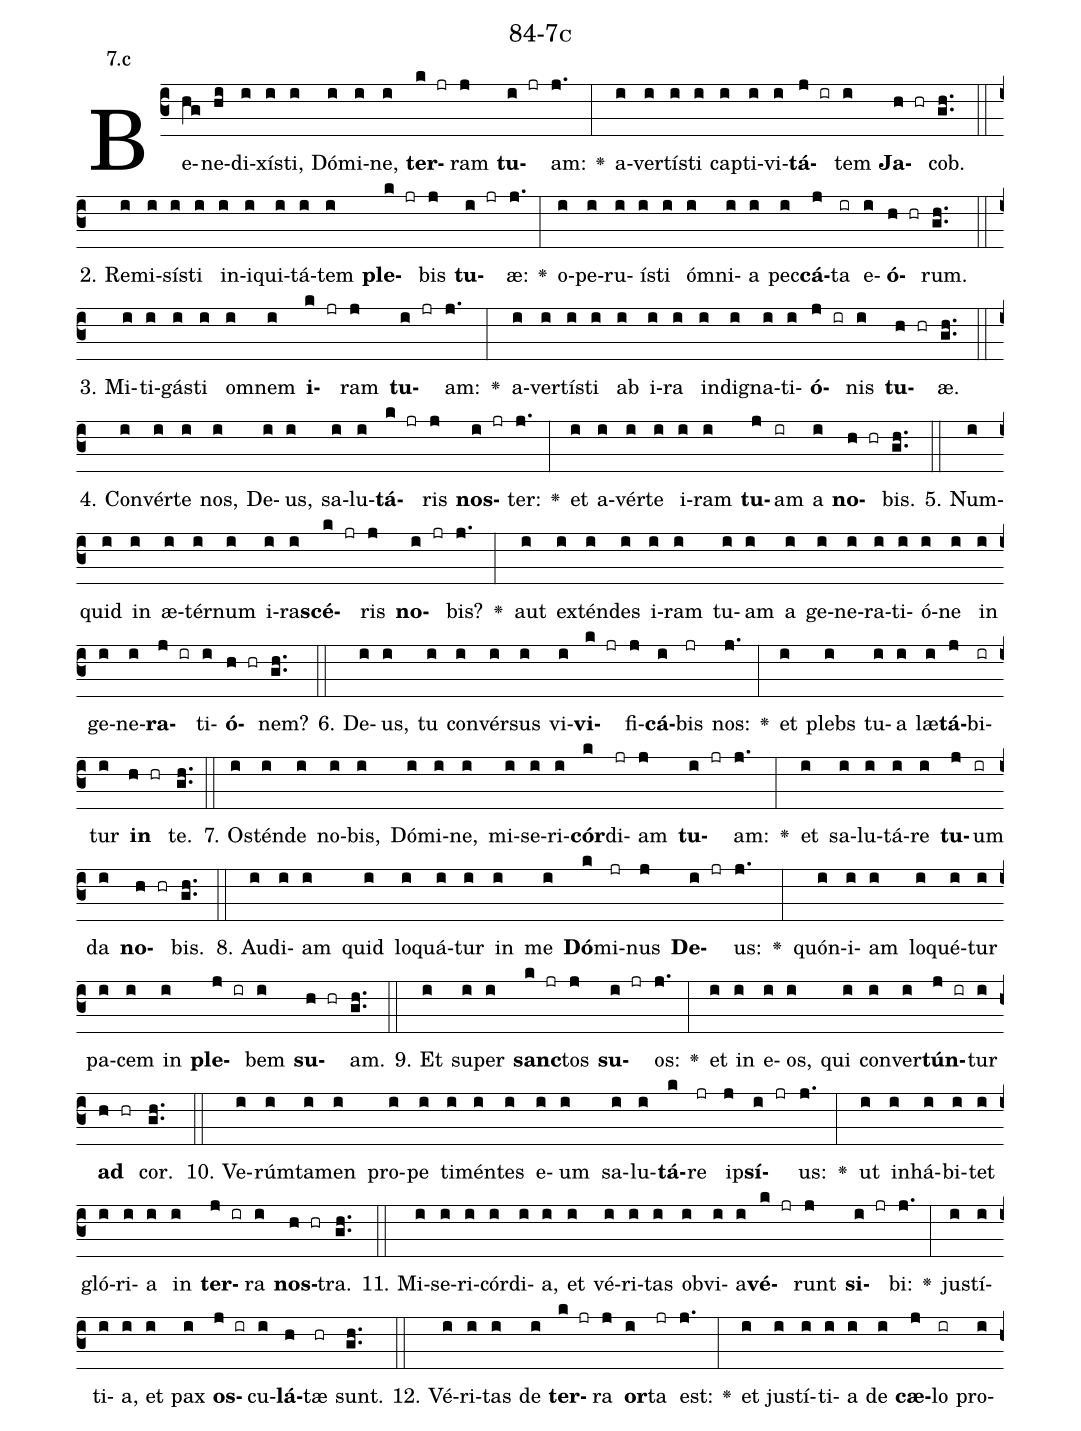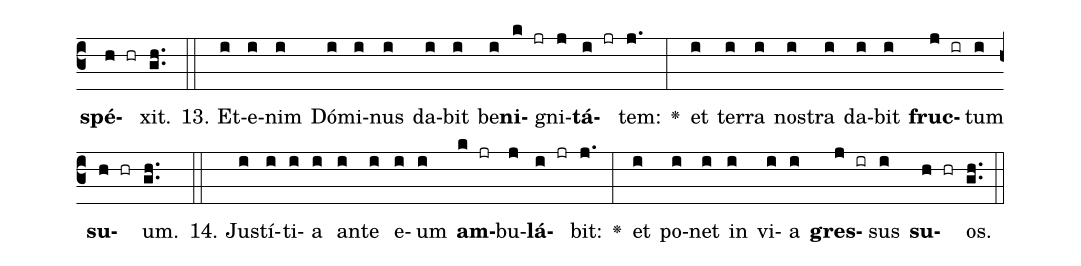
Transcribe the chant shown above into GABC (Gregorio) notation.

name: 84-7c;
annotation: 7.c;
%%
(c3)Be(hg)ne(hi)di(i)xís(i)ti,(i) Dó(i)mi(i)ne,(i) <b>ter</b>(k jr)ram(j) <b>tu</b>(i jr)am:(j.) <v>\greheightstar</v>(:) a(i)ver(i)tís(i)ti(i) cap(i)ti(i)vi(i)<b>tá</b>(j ir)tem(i) <b>Ja</b>(h hr)cob.(gh..) (::)
2. Re(i)mi(i)sís(i)ti(i) in(i)i(i)qui(i)tá(i)tem(i) <b>ple</b>(k jr)bis(j) <b>tu</b>(i jr)æ:(j.) <v>\greheightstar</v>(:) o(i)pe(i)ru(i)ís(i)ti(i) óm(i)ni(i)a(i) pec(i)<b>cá</b>(j)ta(ir) e(i)<b>ó</b>(h hr)rum.(gh..) (::)
3. Mi(i)ti(i)gás(i)ti(i) om(i)nem(i) <b>i</b>(k jr)ram(j) <b>tu</b>(i jr)am:(j.) <v>\greheightstar</v>(:) a(i)ver(i)tís(i)ti(i) ab(i) i(i)ra(i) in(i)di(i)gna(i)ti(i)<b>ó</b>(j ir)nis(i) <b>tu</b>(h hr)æ.(gh..) (::)
4. Con(i)vér(i)te(i) nos,(i) De(i)us,(i) sa(i)lu(i)<b>tá</b>(k jr)ris(j) <b>nos</b>(i jr)ter:(j.) <v>\greheightstar</v>(:) et(i) a(i)vér(i)te(i) i(i)ram(i) <b>tu</b>(j)am(ir) a(i) <b>no</b>(h hr)bis.(gh..) (::)
5. Num(i)quid(i) in(i) æ(i)tér(i)num(i) i(i)ra(i)<b>scé</b>(k jr)ris(j) <b>no</b>(i jr)bis?(j.) <v>\greheightstar</v>(:) aut(i) ex(i)tén(i)des(i) i(i)ram(i) tu(i)am(i) a(i) ge(i)ne(i)ra(i)ti(i)ó(i)ne(i) in(i) ge(i)ne(i)<b>ra</b>(j ir)ti(i)<b>ó</b>(h hr)nem?(gh..) (::)
6. De(i)us,(i) tu(i) con(i)vér(i)sus(i) vi(i)<b>vi</b>(k jr)fi(j)<b>cá</b>(i)bis(jr) nos:(j.) <v>\greheightstar</v>(:) et(i) plebs(i) tu(i)a(i) læ(i)<b>tá</b>(j)bi(ir)tur(i) <b>in</b>(h hr) te.(gh..) (::)
7. Os(i)tén(i)de(i) no(i)bis,(i) Dó(i)mi(i)ne,(i) mi(i)se(i)ri(i)<b>cór</b>(k)di(jr)am(j) <b>tu</b>(i jr)am:(j.) <v>\greheightstar</v>(:) et(i) sa(i)lu(i)tá(i)re(i) <b>tu</b>(j)um(ir) da(i) <b>no</b>(h hr)bis.(gh..) (::)
8. Au(i)di(i)am(i) quid(i) lo(i)quá(i)tur(i) in(i) me(i) <b>Dó</b>(k)mi(jr)nus(j) <b>De</b>(i jr)us:(j.) <v>\greheightstar</v>(:) quón(i)i(i)am(i) lo(i)qué(i)tur(i) pa(i)cem(i) in(i) <b>ple</b>(j ir)bem(i) <b>su</b>(h hr)am.(gh..) (::)
9. Et(i) su(i)per(i) <b>sanc</b>(k jr)tos(j) <b>su</b>(i jr)os:(j.) <v>\greheightstar</v>(:) et(i) in(i) e(i)os,(i) qui(i) con(i)ver(i)<b>tún</b>(j ir)tur(i) <b>ad</b>(h hr) cor.(gh..) (::)
10. Ve(i)rúm(i)ta(i)men(i) pro(i)pe(i) ti(i)mén(i)tes(i) e(i)um(i) sa(i)lu(i)<b>tá</b>(k)re(jr) ip(j)<b>sí</b>(i jr)us:(j.) <v>\greheightstar</v>(:) ut(i) in(i)há(i)bi(i)tet(i) gló(i)ri(i)a(i) in(i) <b>ter</b>(j ir)ra(i) <b>nos</b>(h hr)tra.(gh..) (::)
11. Mi(i)se(i)ri(i)cór(i)di(i)a,(i) et(i) vé(i)ri(i)tas(i) ob(i)vi(i)a(i)<b>vé</b>(k jr)runt(j) <b>si</b>(i jr)bi:(j.) <v>\greheightstar</v>(:) jus(i)tí(i)ti(i)a,(i) et(i) pax(i) <b>os</b>(j ir)cu(i)<b>lá</b>(h)tæ(hr) sunt.(gh..) (::)
12. Vé(i)ri(i)tas(i) de(i) <b>ter</b>(k jr)ra(j) <b>or</b>(i)ta(jr) est:(j.) <v>\greheightstar</v>(:) et(i) jus(i)tí(i)ti(i)a(i) de(i) <b>cæ</b>(j)lo(ir) pro(i)<b>spé</b>(h hr)xit.(gh..) (::)
13. Et(i)e(i)nim(i) Dó(i)mi(i)nus(i) da(i)bit(i) be(i)<b>ni</b>(k jr)gni(j)<b>tá</b>(i jr)tem:(j.) <v>\greheightstar</v>(:) et(i) ter(i)ra(i) nos(i)tra(i) da(i)bit(i) <b>fruc</b>(j ir)tum(i) <b>su</b>(h hr)um.(gh..) (::)
14. Jus(i)tí(i)ti(i)a(i) an(i)te(i) e(i)um(i) <b>am</b>(k jr)bu(j)<b>lá</b>(i jr)bit:(j.) <v>\greheightstar</v>(:) et(i) po(i)net(i) in(i) vi(i)a(i) <b>gres</b>(j ir)sus(i) <b>su</b>(h hr)os.(gh..) (::)
